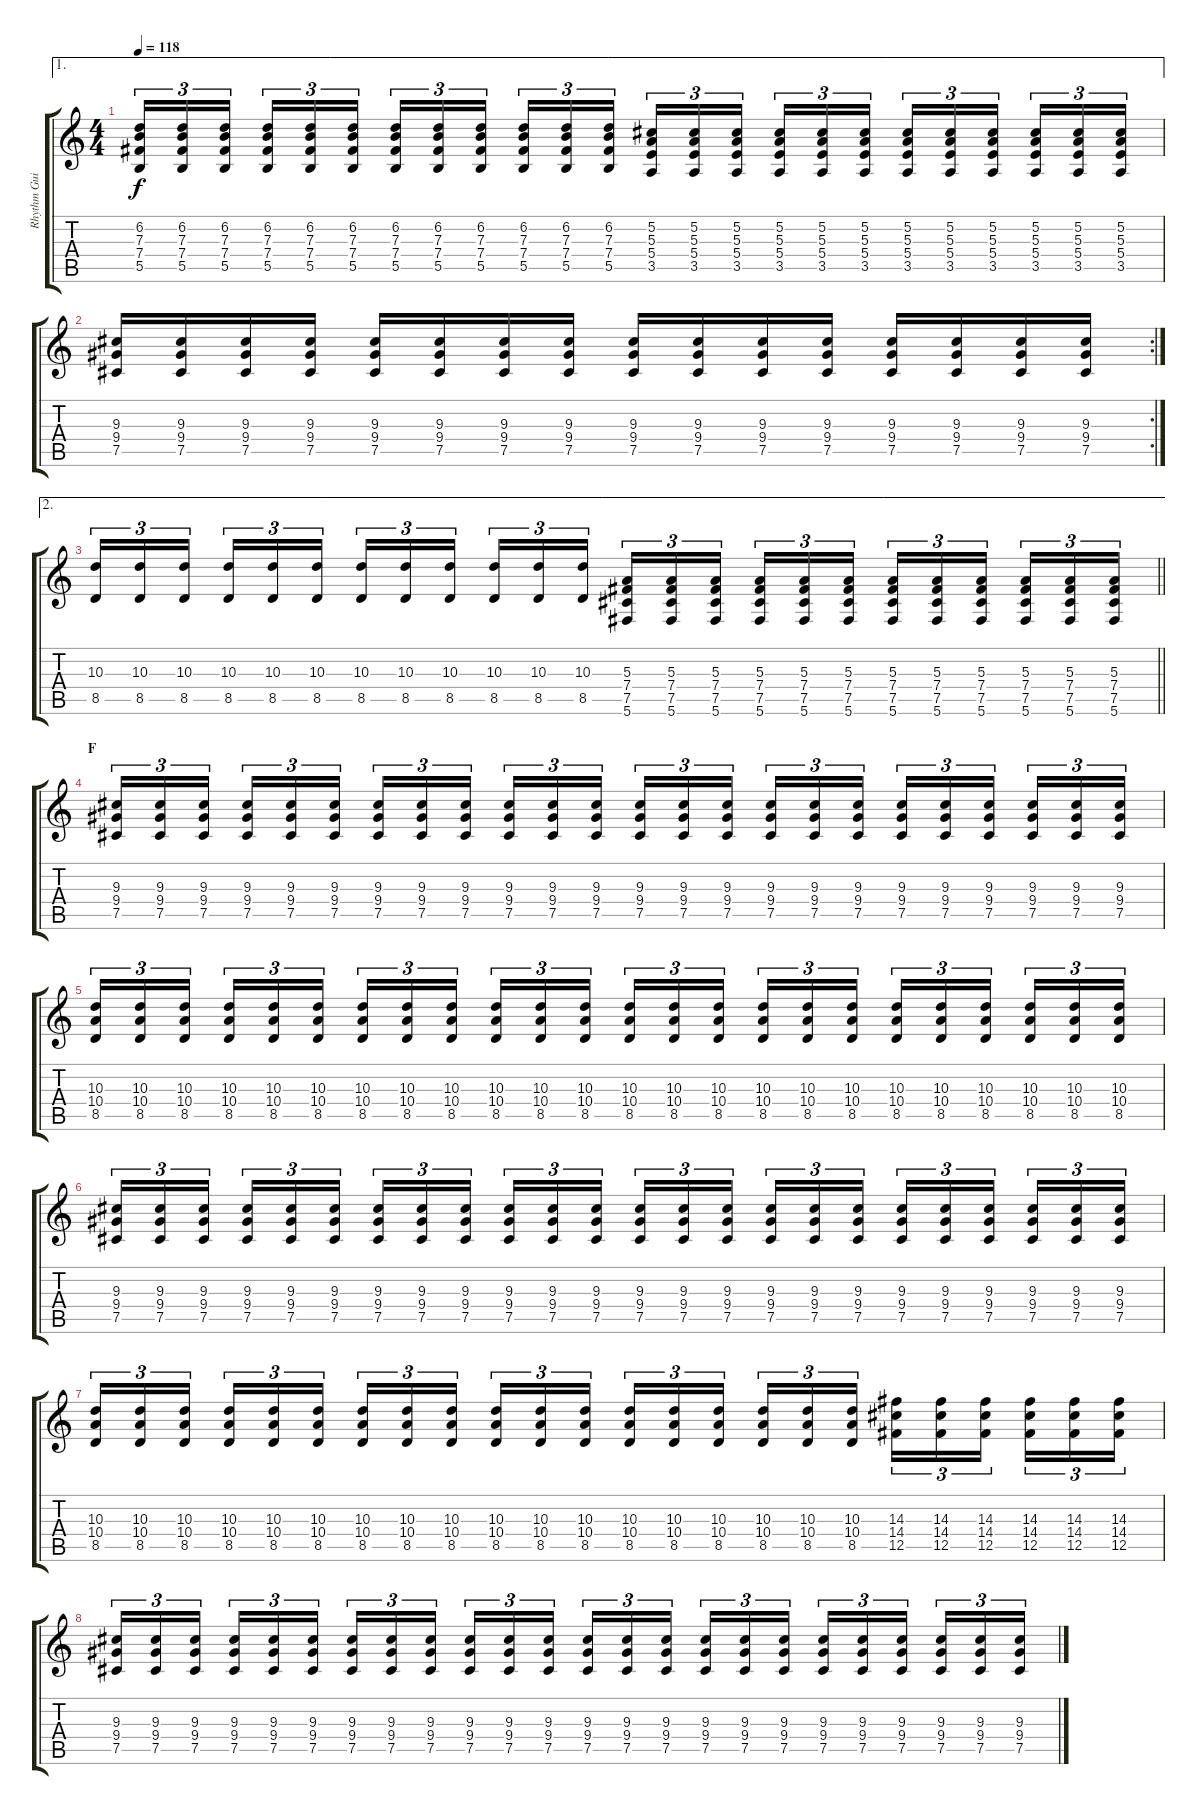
\track ("Rhythm Guitar" "Rhythm Gui") {instrument overdrivenguitar}
\staff {score tabs}
\tuning (Db4 Ab3 E3 B2 Gb2 Db2) {hide}
\ae 1
\ts (4 4)
\tempo 118
\clef g2
\ks c
(6.2 7.3 7.4 5.5).16{tu (3 2) dy f} (6.2 7.3 7.4 5.5).16{tu (3 2)} (6.2 7.3 7.4 5.5).16{tu (3 2) beam splitsecondary} (6.2 7.3 7.4 5.5).16{tu (3 2)} (6.2 7.3 7.4 5.5).16{tu (3 2)} (6.2 7.3 7.4 5.5).16{tu (3 2)} (6.2 7.3 7.4 5.5).16{tu (3 2)} (6.2 7.3 7.4 5.5).16{tu (3 2)} (6.2 7.3 7.4 5.5).16{tu (3 2) beam splitsecondary} (6.2 7.3 7.4 5.5).16{tu (3 2)} (6.2 7.3 7.4 5.5).16{tu (3 2)} (6.2 7.3 7.4 5.5).16{tu (3 2)} (5.2 5.3 5.4 3.5).16{tu (3 2)} (5.2 5.3 5.4 3.5).16{tu (3 2)} (5.2 5.3 5.4 3.5).16{tu (3 2) beam splitsecondary} (5.2 5.3 5.4 3.5).16{tu (3 2)} (5.2 5.3 5.4 3.5).16{tu (3 2)} (5.2 5.3 5.4 3.5).16{tu (3 2)} (5.2 5.3 5.4 3.5).16{tu (3 2)} (5.2 5.3 5.4 3.5).16{tu (3 2)} (5.2 5.3 5.4 3.5).16{tu (3 2) beam splitsecondary} (5.2 5.3 5.4 3.5).16{tu (3 2)} (5.2 5.3 5.4 3.5).16{tu (3 2)} (5.2 5.3 5.4 3.5).16{tu (3 2)} |
\rc 2
(9.3 9.4 7.5).16 (9.3 9.4 7.5).16 (9.3 9.4 7.5).16 (9.3 9.4 7.5).16 (9.3 9.4 7.5).16 (9.3 9.4 7.5).16 (9.3 9.4 7.5).16 (9.3 9.4 7.5).16 (9.3 9.4 7.5).16 (9.3 9.4 7.5).16 (9.3 9.4 7.5).16 (9.3 9.4 7.5).16 (9.3 9.4 7.5).16 (9.3 9.4 7.5).16 (9.3 9.4 7.5).16 (9.3 9.4 7.5).16 |
\ae 2
\barLineRight lightlight
(10.3 8.5).16{tu (3 2)} (10.3 8.5).16{tu (3 2)} (10.3 8.5).16{tu (3 2) beam splitsecondary} (10.3 8.5).16{tu (3 2)} (10.3 8.5).16{tu (3 2)} (10.3 8.5).16{tu (3 2)} (10.3 8.5).16{tu (3 2)} (10.3 8.5).16{tu (3 2)} (10.3 8.5).16{tu (3 2) beam splitsecondary} (10.3 8.5).16{tu (3 2)} (10.3 8.5).16{tu (3 2)} (10.3 8.5).16{tu (3 2)} (5.3 7.4 7.5 5.6).16{tu (3 2)} (5.3 7.4 7.5 5.6).16{tu (3 2)} (5.3 7.4 7.5 5.6).16{tu (3 2) beam splitsecondary} (5.3 7.4 7.5 5.6).16{tu (3 2)} (5.3 7.4 7.5 5.6).16{tu (3 2)} (5.3 7.4 7.5 5.6).16{tu (3 2)} (5.3 7.4 7.5 5.6).16{tu (3 2)} (5.3 7.4 7.5 5.6).16{tu (3 2)} (5.3 7.4 7.5 5.6).16{tu (3 2) beam splitsecondary} (5.3 7.4 7.5 5.6).16{tu (3 2)} (5.3 7.4 7.5 5.6).16{tu (3 2)} (5.3 7.4 7.5 5.6).16{tu (3 2)} |
\section ("" "F")
(9.3 9.4 7.5).16{tu (3 2)} (9.3 9.4 7.5).16{tu (3 2)} (9.3 9.4 7.5).16{tu (3 2) beam splitsecondary} (9.3 9.4 7.5).16{tu (3 2)} (9.3 9.4 7.5).16{tu (3 2)} (9.3 9.4 7.5).16{tu (3 2)} (9.3 9.4 7.5).16{tu (3 2)} (9.3 9.4 7.5).16{tu (3 2)} (9.3 9.4 7.5).16{tu (3 2) beam splitsecondary} (9.3 9.4 7.5).16{tu (3 2)} (9.3 9.4 7.5).16{tu (3 2)} (9.3 9.4 7.5).16{tu (3 2)} (9.3 9.4 7.5).16{tu (3 2)} (9.3 9.4 7.5).16{tu (3 2)} (9.3 9.4 7.5).16{tu (3 2) beam splitsecondary} (9.3 9.4 7.5).16{tu (3 2)} (9.3 9.4 7.5).16{tu (3 2)} (9.3 9.4 7.5).16{tu (3 2)} (9.3 9.4 7.5).16{tu (3 2)} (9.3 9.4 7.5).16{tu (3 2)} (9.3 9.4 7.5).16{tu (3 2) beam splitsecondary} (9.3 9.4 7.5).16{tu (3 2)} (9.3 9.4 7.5).16{tu (3 2)} (9.3 9.4 7.5).16{tu (3 2)} |
(10.3 10.4 8.5).16{tu (3 2)} (10.3 10.4 8.5).16{tu (3 2)} (10.3 10.4 8.5).16{tu (3 2) beam splitsecondary} (10.3 10.4 8.5).16{tu (3 2)} (10.3 10.4 8.5).16{tu (3 2)} (10.3 10.4 8.5).16{tu (3 2)} (10.3 10.4 8.5).16{tu (3 2)} (10.3 10.4 8.5).16{tu (3 2)} (10.3 10.4 8.5).16{tu (3 2) beam splitsecondary} (10.3 10.4 8.5).16{tu (3 2)} (10.3 10.4 8.5).16{tu (3 2)} (10.3 10.4 8.5).16{tu (3 2)} (10.3 10.4 8.5).16{tu (3 2)} (10.3 10.4 8.5).16{tu (3 2)} (10.3 10.4 8.5).16{tu (3 2) beam splitsecondary} (10.3 10.4 8.5).16{tu (3 2)} (10.3 10.4 8.5).16{tu (3 2)} (10.3 10.4 8.5).16{tu (3 2)} (10.3 10.4 8.5).16{tu (3 2)} (10.3 10.4 8.5).16{tu (3 2)} (10.3 10.4 8.5).16{tu (3 2) beam splitsecondary} (10.3 10.4 8.5).16{tu (3 2)} (10.3 10.4 8.5).16{tu (3 2)} (10.3 10.4 8.5).16{tu (3 2)} |
(9.3 9.4 7.5).16{tu (3 2)} (9.3 9.4 7.5).16{tu (3 2)} (9.3 9.4 7.5).16{tu (3 2) beam splitsecondary} (9.3 9.4 7.5).16{tu (3 2)} (9.3 9.4 7.5).16{tu (3 2)} (9.3 9.4 7.5).16{tu (3 2)} (9.3 9.4 7.5).16{tu (3 2)} (9.3 9.4 7.5).16{tu (3 2)} (9.3 9.4 7.5).16{tu (3 2) beam splitsecondary} (9.3 9.4 7.5).16{tu (3 2)} (9.3 9.4 7.5).16{tu (3 2)} (9.3 9.4 7.5).16{tu (3 2)} (9.3 9.4 7.5).16{tu (3 2)} (9.3 9.4 7.5).16{tu (3 2)} (9.3 9.4 7.5).16{tu (3 2) beam splitsecondary} (9.3 9.4 7.5).16{tu (3 2)} (9.3 9.4 7.5).16{tu (3 2)} (9.3 9.4 7.5).16{tu (3 2)} (9.3 9.4 7.5).16{tu (3 2)} (9.3 9.4 7.5).16{tu (3 2)} (9.3 9.4 7.5).16{tu (3 2) beam splitsecondary} (9.3 9.4 7.5).16{tu (3 2)} (9.3 9.4 7.5).16{tu (3 2)} (9.3 9.4 7.5).16{tu (3 2)} |
(10.3 10.4 8.5).16{tu (3 2)} (10.3 10.4 8.5).16{tu (3 2)} (10.3 10.4 8.5).16{tu (3 2) beam splitsecondary} (10.3 10.4 8.5).16{tu (3 2)} (10.3 10.4 8.5).16{tu (3 2)} (10.3 10.4 8.5).16{tu (3 2)} (10.3 10.4 8.5).16{tu (3 2)} (10.3 10.4 8.5).16{tu (3 2)} (10.3 10.4 8.5).16{tu (3 2) beam splitsecondary} (10.3 10.4 8.5).16{tu (3 2)} (10.3 10.4 8.5).16{tu (3 2)} (10.3 10.4 8.5).16{tu (3 2)} (10.3 10.4 8.5).16{tu (3 2)} (10.3 10.4 8.5).16{tu (3 2)} (10.3 10.4 8.5).16{tu (3 2) beam splitsecondary} (10.3 10.4 8.5).16{tu (3 2)} (10.3 10.4 8.5).16{tu (3 2)} (10.3 10.4 8.5).16{tu (3 2)} (14.3 14.4 12.5).16{tu (3 2)} (14.3 14.4 12.5).16{tu (3 2)} (14.3 14.4 12.5).16{tu (3 2) beam splitsecondary} (14.3 14.4 12.5).16{tu (3 2)} (14.3 14.4 12.5).16{tu (3 2)} (14.3 14.4 12.5).16{tu (3 2)} |
(9.3 9.4 7.5).16{tu (3 2)} (9.3 9.4 7.5).16{tu (3 2)} (9.3 9.4 7.5).16{tu (3 2) beam splitsecondary} (9.3 9.4 7.5).16{tu (3 2)} (9.3 9.4 7.5).16{tu (3 2)} (9.3 9.4 7.5).16{tu (3 2)} (9.3 9.4 7.5).16{tu (3 2)} (9.3 9.4 7.5).16{tu (3 2)} (9.3 9.4 7.5).16{tu (3 2) beam splitsecondary} (9.3 9.4 7.5).16{tu (3 2)} (9.3 9.4 7.5).16{tu (3 2)} (9.3 9.4 7.5).16{tu (3 2)} (9.3 9.4 7.5).16{tu (3 2)} (9.3 9.4 7.5).16{tu (3 2)} (9.3 9.4 7.5).16{tu (3 2) beam splitsecondary} (9.3 9.4 7.5).16{tu (3 2)} (9.3 9.4 7.5).16{tu (3 2)} (9.3 9.4 7.5).16{tu (3 2)} (9.3 9.4 7.5).16{tu (3 2)} (9.3 9.4 7.5).16{tu (3 2)} (9.3 9.4 7.5).16{tu (3 2) beam splitsecondary} (9.3 9.4 7.5).16{tu (3 2)} (9.3 9.4 7.5).16{tu (3 2)} (9.3 9.4 7.5).16{tu (3 2)}
